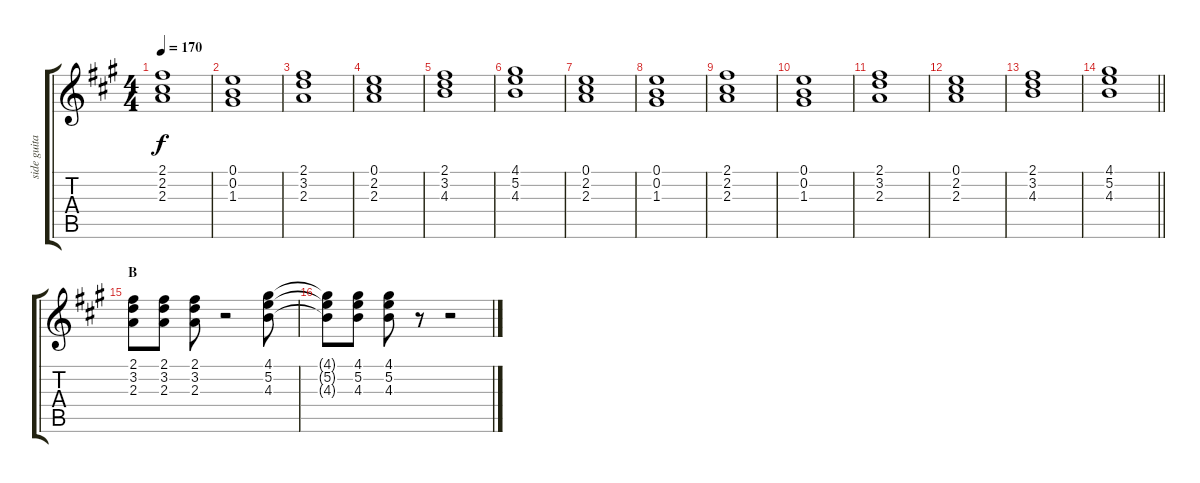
\track ("side guitar" "side guita") {instrument distortionguitar}
\staff {score tabs}
\tuning (E4 B3 G3 D3 A2 E2) {hide}
\ts (4 4)
\tempo 170
\clef g2
\ks a
(2.1 2.2 2.3).1{dy f} |
(0.1 0.2 1.3).1 |
(2.1 3.2 2.3).1 |
(0.1 2.2 2.3).1 |
(2.1 3.2 4.3).1 |
(4.1 5.2 4.3).1 |
(0.1 2.2 2.3).1 |
(0.1 0.2 1.3).1 |
(2.1 2.2 2.3).1 |
(0.1 0.2 1.3).1 |
(2.1 3.2 2.3).1 |
(0.1 2.2 2.3).1 |
(2.1 3.2 4.3).1 |
\barLineRight lightlight
(4.1 5.2 4.3).1 |
\section ("" "B")
(2.1 3.2 2.3).8 (2.1 3.2 2.3).8 (2.1 3.2 2.3).8 r.2 (4.1 5.2 4.3).8 |
(4.1{t} 5.2{t} 4.3{t}).8 (4.1 5.2 4.3).8 (4.1 5.2 4.3).8 r.8 r.2
